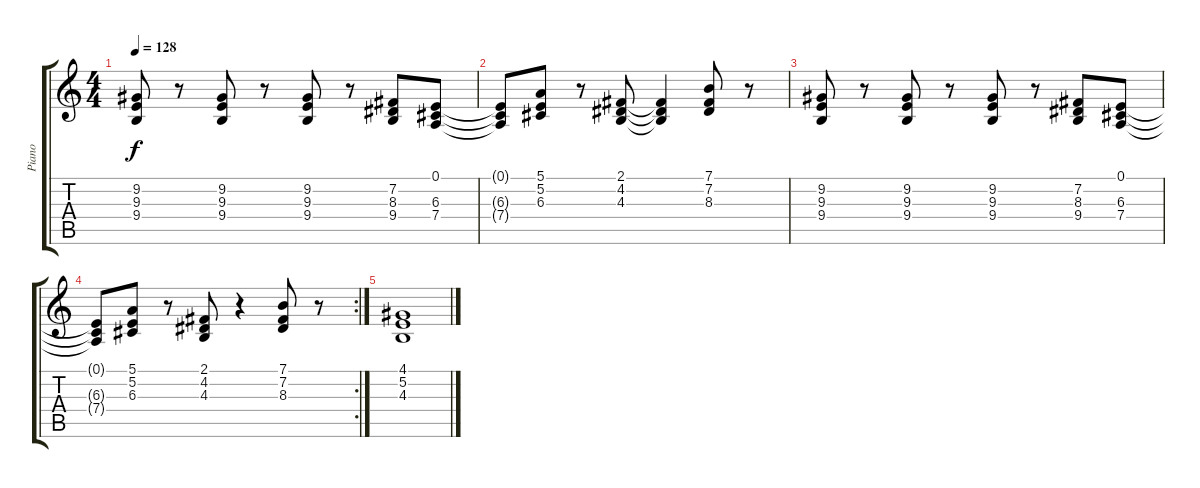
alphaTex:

\track ("Piano" "Piano") {instrument acousticgrandpiano}
\staff {score tabs}
\tuning (E4 B3 G3 D3 A2 E2) {hide}
\ts (4 4)
\tempo 128
\clef g2
\ks c
(9.2 9.3 9.4).8{dy f} r.8 (9.2 9.3 9.4).8 r.8 (9.2 9.3 9.4).8 r.8 (7.2 8.3 9.4).8 (0.1 6.3 7.4).8 |
(0.1{t} 6.3{t} 7.4{t}).8 (5.1 5.2 6.3).8 r.8 (2.1 4.2 4.3).8 (2.1{t} 4.2{t} 4.3{t}).4 (7.1 7.2 8.3).8 r.8 |
(9.2 9.3 9.4).8 r.8 (9.2 9.3 9.4).8 r.8 (9.2 9.3 9.4).8 r.8 (7.2 8.3 9.4).8 (0.1 6.3 7.4).8 |
\rc 2
(0.1{t} 6.3{t} 7.4{t}).8 (5.1 5.2 6.3).8 r.8 (2.1 4.2 4.3).8 r.4 (7.1 7.2 8.3).8 r.8 |
(4.1 5.2 4.3).1
